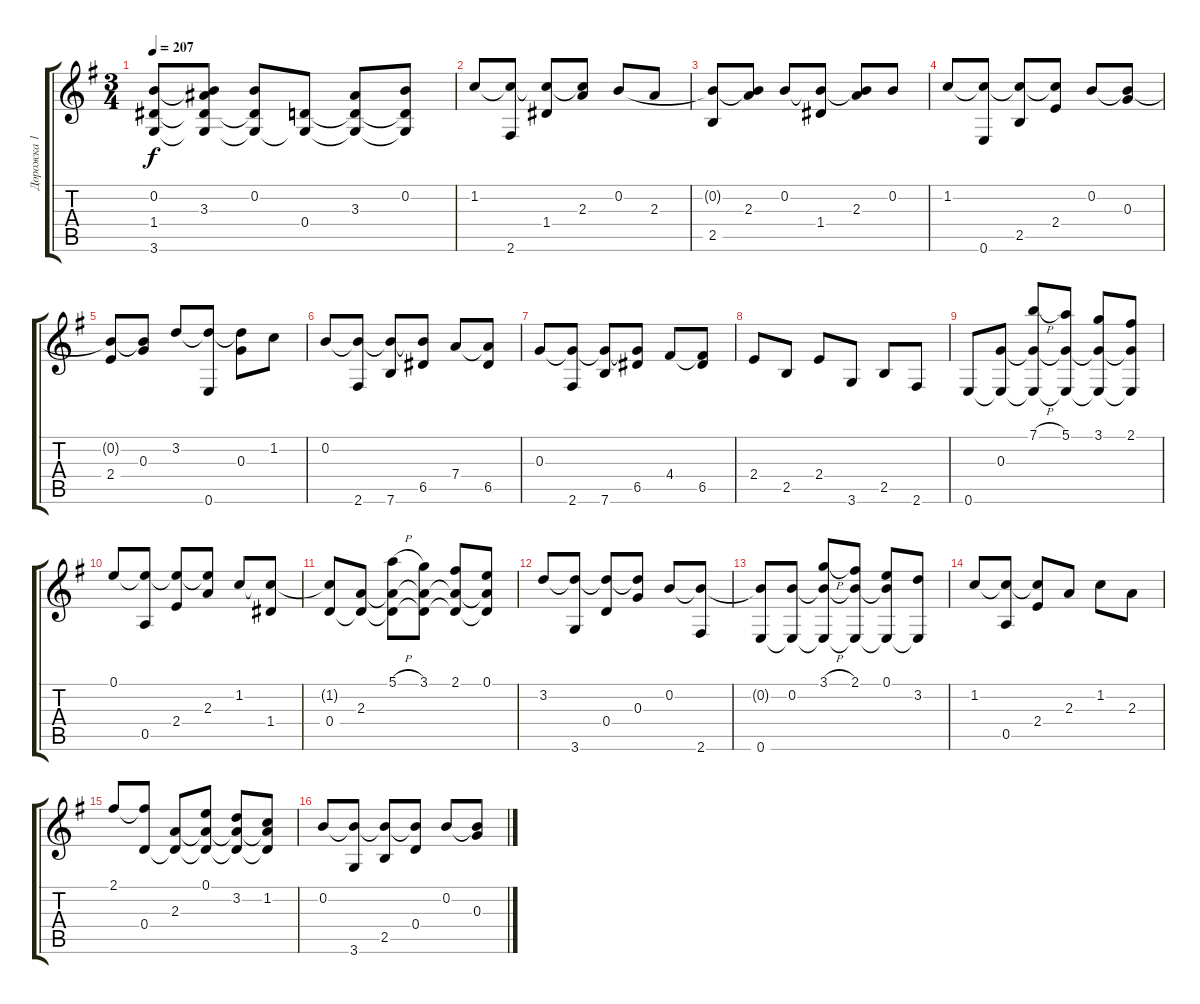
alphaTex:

\track ("Дорожка 1" "Дорожка 1") {instrument acousticguitarnylon}
\staff {score tabs}
\tuning (E4 B3 G3 D3 A2 E2) {hide}
\ts (3 4)
\tempo 207
\clef g2
\ks eminor
(0.2{t} 1.4 3.6{t}).8{dy f} (0.2{t} 3.3 1.4{t} 3.6{t}).8 (0.2 1.4{t} 3.6{t}).8 (0.4 3.6{t}).8 (3.3 0.4{t} 3.6{t}).8 (0.2 0.4{t} 3.6{t}).8 |
1.2.8 (1.2{t} 2.6).8 (1.2{t} 1.4).8 (1.2{t} 2.3).8 0.2.8 2.3.8 |
(0.2{t} 2.5).8 (0.2{t} 2.3).8 0.2.8 (0.2{t} 1.4).8 (0.2{t} 2.3).8 0.2.8 |
1.2.8 (1.2{t} 0.6).8 (1.2{t} 2.5).8 (1.2{t} 2.4).8 0.2.8 (0.2{t} 0.3).8 |
(0.2{t} 2.4).8 (0.2{t} 0.3).8 3.2.8 (3.2{t} 0.6).8 (3.2{t} 0.3).8 1.2.8 |
0.2.8 (0.2{t} 2.6).8 (0.2{t} 7.6).8 (0.2{t} 6.5).8 7.4.8 (7.4{t} 6.5).8 |
0.3.8 (0.3{t} 2.6).8 (0.3{t} 7.6).8 (0.3{t} 6.5).8 4.4.8 (4.4{t} 6.5).8 |
2.4.8 2.5.8 2.4.8 3.6.8 2.5.8 2.6.8 |
0.6.8 (0.3 0.6{t}).8 (7.1{h} 0.3{t} 0.6{t}).8 (5.1 0.3{t} 0.6{t}).8 (3.1 0.3{t} 0.6{t}).8 (2.1 0.3{t} 0.6{t}).8 |
0.1.8 (0.1{t} 0.5).8 (0.1{t} 2.4).8 (0.1{t} 2.3).8 1.2.8 (1.2{t} 1.4).8 |
(1.2{t} 0.4).8 (2.3 0.4{t}).8 (5.1{h} 2.3{t} 0.4{t}).8 (3.1 2.3{t} 0.4{t}).8 (2.1 2.3{t} 0.4{t}).8 (0.1 2.3{t} 0.4{t}).8 |
3.2.8 (3.2{t} 3.6).8 (3.2{t} 0.4).8 (3.2{t} 0.3).8 0.2.8 (0.2{t} 2.6).8 |
(0.2{t} 0.6).8 (0.2 0.6{t}).8 (3.1{h} 0.2{t} 0.6{t}).8 (2.1 0.2{t} 0.6{t}).8 (0.1 0.2{t} 0.6{t}).8 (3.2 0.6{t}).8 |
1.2.8 (1.2{t} 0.5).8 (1.2{t} 2.4).8 2.3.8 1.2.8 2.3.8 |
2.1.8 (2.1{t} 0.4).8 (2.3 0.4{t}).8 (0.1 2.3{t} 0.4{t}).8 (3.2 2.3{t} 0.4{t}).8 (1.2 2.3{t} 0.4{t}).8 |
0.2.8 (0.2{t} 3.6).8 (0.2{t} 2.5).8 (0.2{t} 0.4).8 0.2.8 (0.2{t} 0.3).8
